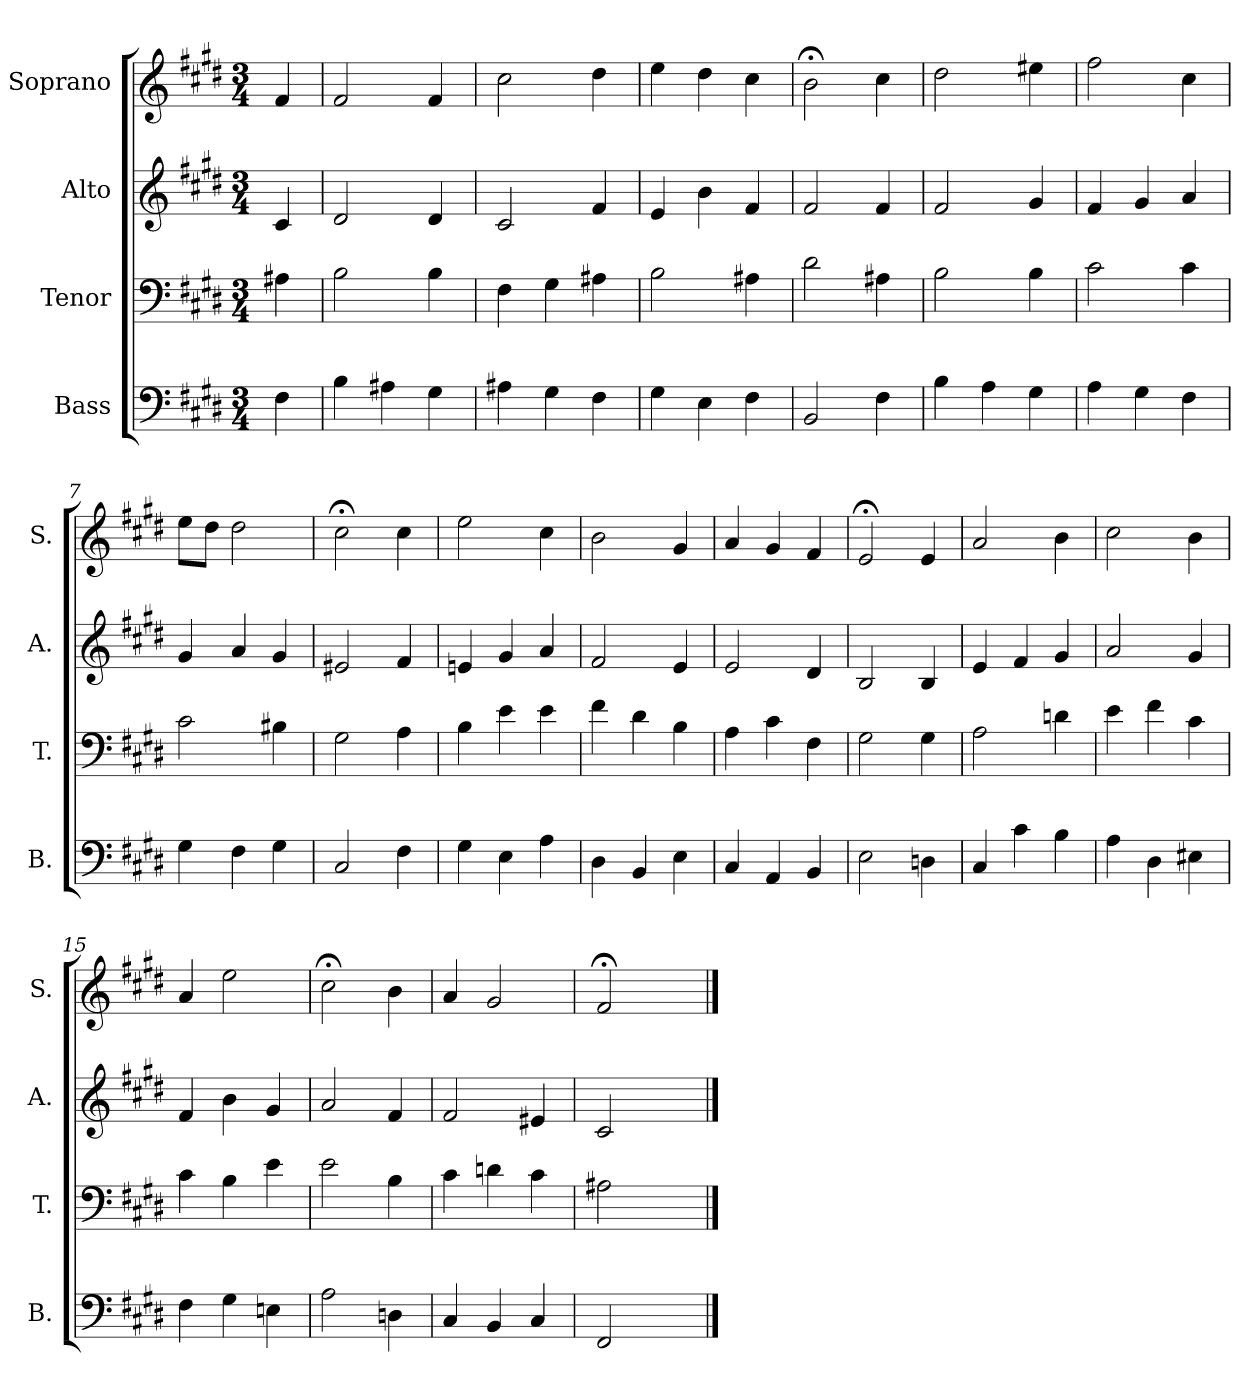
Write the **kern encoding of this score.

**kern	**kern	**kern	**kern
*part4	*part3	*part2	*part1
*staff4	*staff3	*staff2	*staff1
*I"Bass	*I"Tenor	*I"Alto	*I"Soprano
*I'B.	*I'T.	*I'A.	*I'S.
*clefF4	*clefF4	*clefG2	*clefG2
*k[f#c#g#d#]	*k[f#c#g#d#]	*k[f#c#g#d#]	*k[f#c#g#d#]
*E:	*E:	*E:	*E:
*M3/4	*M3/4	*M3/4	*M3/4
=	=	=	=
4F#\	4A#X\	4c#/	4f#/
=1	=1	=1	=1
4B\	2B\	2d#/	2f#/
4A#X\	.	.	.
4G#\	4B\	4d#/	4f#/
=2	=2	=2	=2
4A#X\	4F#\	2c#/	2cc#\
4G#\	4G#\	.	.
4F#\	4A#X\	4f#/	4dd#\
=3	=3	=3	=3
4G#\	2B\	4e/	4ee\
4E\	.	4b\	4dd#\
4F#\	4A#X\	4f#/	4cc#\
=4	=4	=4	=4
2BB/	2d#\	2f#/	2b;<\
4F#\	4A#X\	4f#/	4cc#\
=5	=5	=5	=5
4B\	2B\	2f#/	2dd#\
4A\	.	.	.
4G#\	4B\	4g#/	4ee#X\
!!LO:LB:g=z
=6	=6	=6	=6
4A\	2c#\	4f#/	2ff#\
4G#\	.	4g#/	.
4F#\	4c#\	4a/	4cc#\
=7	=7	=7	=7
4G#\	2c#\	4g#/	8ee\L
.	.	.	8dd#\J
4F#\	.	4a/	2dd#\
4G#\	4B#X\	4g#/	.
=8	=8	=8	=8
2C#/	2G#\	2e#X/	2cc#;<\
4F#\	4A\	4f#/	4cc#\
=9	=9	=9	=9
4G#\	4B\	4en/	2ee\
4E\	4e\	4g#/	.
4A\	4e\	4a/	4cc#\
=10	=10	=10	=10
4D#\	4f#\	2f#/	2b\
4BB/	4d#\	.	.
4E\	4B\	4e/	4g#/
=11	=11	=11	=11
4C#/	4A\	2e/	4a/
4AA/	4c#\	.	4g#/
4BB/	4F#\	4d#/	4f#/
!!LO:LB:g=z
=12	=12	=12	=12
2E\	2G#\	2B/	2e;</
4Dn\	4G#\	4B/	4e/
=13	=13	=13	=13
4C#/	2A\	4e/	2a/
4c#\	.	4f#/	.
4B\	4dn\	4g#/	4b\
=14	=14	=14	=14
4A\	4e\	2a/	2cc#\
4D#\	4f#\	.	.
4E#X\	4c#\	4g#/	4b\
=15	=15	=15	=15
4F#\	4c#\	4f#/	4a/
4G#\	4B\	4b\	2ee\
4En\	4e\	4g#/	.
=16	=16	=16	=16
2A\	2e\	2a/	2cc#;<\
4Dn\	4B\	4f#/	4b\
=17	=17	=17	=17
4C#/	4c#\	2f#/	4a/
4BB/	4dn\	.	2g#/
4C#/	4c#\	4e#X/	.
=18	=18	=18	=18
2FF#/	2A#X\	2c#/	2f#;</
4ryy	4ryy	4ryy	4ryy
==	==	==	==
*-	*-	*-	*-
